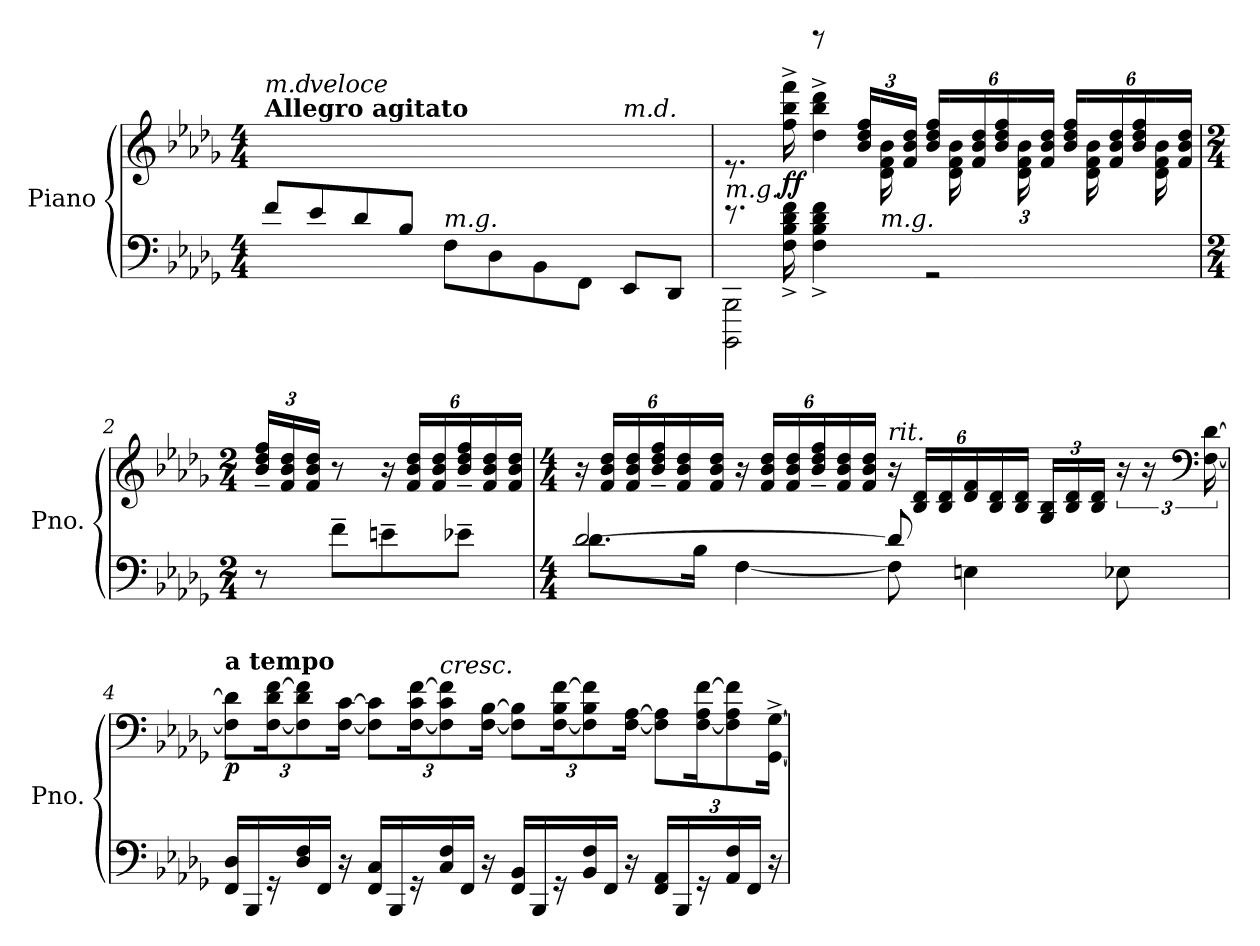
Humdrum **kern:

**kern	**kern	**dynam
*part1	*part1	*part1
*staff2	*staff1	*staff1/2
*I"Piano	*	*
*I'Pno.	*	*
*clefF4	*clefG2	*
*k[b-e-a-d-g-]	*k[b-e-a-d-g-]	*
*M4/4	*M4/4	*
=	=	=
*^	*	*
!	!	!LO:TX:a:B:t=Allegro agitato	!
!	!	!LO:TX:a:i:t=m.d.	!
8f/L	4ryy	8ryy	.
!	!	!LO:TX:a:i:t=veloce	!
8e-/	.	4.ryy	.
8d-/	4ryy	.	.
8B-/J	.	.	.
!LO:TX:a:i:t=m.g.	!	!	!
2ryy	8F\L	2ryy	.
.	8D-\	.	.
.	8BB-\	.	.
.	8FF\J	.	.
!	!	!LO:TX:a:i:t=m.d.	!
8EE-/L	4ryy	4ryy	.
8DD-/J	.	.	.
=1	=1	=1	=1
*	*^	*^	*
*	*	*	*	*^	*
!LO:TX:a:i:t=m.g.	!	!	!	!	!	!
2BBBB-\ 2BBB-\	8.re	4.ryy	8.re	4ryy	12%5ryy	.
!	!	!	!	!	!	!LO:DY:b
.	16F\^ 16B-\^ 16d-\^ 16f\^	.	16ff\^ 16bb-\^ 16fff\^	.	.	ff
.	4F\^ 4B-\^ 4d-\^ 4f\^	.	4dd-\^ 4bb-\^ 4ddd-\^	8raaaa	.	.
*	*	*Xtuplet	*	*Xbrackettup	*	*
.	.	24ryy	.	24b-/ 24dd-/ 24ff/LL	.	.
!	!	!LO:TX:a:i:t=m.g.	!	!	!	!
.	.	24ryy	.	24ryy	24d-\ 24f\ 24b-\	.
.	.	24ryy	.	24f/ 24b-/ 24dd-/JJ	12ryy	.
2rGG	2ryy	24ryy	24b-/ 24dd-/ 24ff/LL	2ryy	.	.
.	.	24ryy	24ryy	.	24d-\ 24f\ 24b-\	.
.	.	24ryy	24f/ 24b-/ 24dd-/	.	12ryy	.
.	.	24ryy	24b-/ 24dd-/ 24ff/	.	.	.
.	.	24ryy	24ryy	.	24d-\ 24f\ 24b-\	.
.	.	24ryy	24f/ 24b-/ 24dd-/JJ	.	12ryy	.
.	.	24ryy	24b-/ 24dd-/ 24ff/LL	.	.	.
.	.	24ryy	24ryy	.	24d-\ 24f\ 24b-\	.
.	.	24ryy	24f/ 24b-/ 24dd-/	.	12ryy	.
.	.	24ryy	24b-/ 24dd-/ 24ff/	.	.	.
.	.	24ryy	24ryy	.	24d-\ 24f\ 24b-\	.
.	.	24ryy	24f/ 24b-/ 24dd-/JJ	.	24ryy	.
*v	*v	*v	*	*	*	*
*	*v	*v	*v	*
=2	=2	=2
*M2/4	*M2/4	*
8r	24b-/~ 24dd-/~ 24ff/~LL	.
.	24f/ 24b-/ 24dd-/	.
.	24f/ 24b-/ 24dd-/JJ	.
8f~\L	8r	.
8en~\	24r	.
.	24f/ 24b-/ 24dd-/LL	.
.	24f/ 24b-/ 24dd-/	.
8e-X~\J	24b-/~ 24dd-/~ 24ff/~	.
.	24f/ 24b-/ 24dd-/	.
.	24f/ 24b-/ 24dd-/JJ	.
!!LO:LB:g=z
=3	=3	=3
*M4/4	*M4/4	*
*^	*	*
[2d-/	8.d-\L	24r	.
.	.	24f/ 24b-/ 24dd-/LL	.
.	.	24f/ 24b-/ 24dd-/	.
.	.	24b-/~ 24dd-/~ 24ff/~	.
.	.	24f/ 24b-/ 24dd-/	.
.	16B-\Jk	.	.
.	.	24f/ 24b-/ 24dd-/JJ	.
.	[4F\	24r	.
.	.	24f/ 24b-/ 24dd-/LL	.
.	.	24f/ 24b-/ 24dd-/	.
.	.	24b-/~ 24dd-/~ 24ff/~	.
.	.	24f/ 24b-/ 24dd-/	.
.	.	24f/ 24b-/ 24dd-/JJ	.
!	!	!LO:TX:a:i:t=rit.	!
8d-/]	8F\]	24r	.
.	.	24B-/ 24d-/LL	.
.	.	24B-/ 24d-/	.
4En\	4.ryy	24d-/ 24f/	.
.	.	24B-/ 24d-/	.
.	.	24B-/ 24d-/JJ	.
.	.	24G-/ 24B-/LL	.
.	.	24B-/ 24d-/	.
.	.	24B-/ 24d-/JJ	.
*	*	*brackettup	*
8E-X\	.	24r	.
.	.	24r	.
*	*	*clefF4	*
.	.	[24F\ [24d-\	.
*v	*v	*	*
=4	=4	=4
*	*Xbrackettup	*
!	!LO:TX:a:B:t=a tempo	!
!	!	!LO:DY:b
24FF/ 24D-/LL	12F\] 12d-\]L	p
24BBB-/	.	.
24r	[24F\ 24d-\ [24f\K	.
24D-/ 24F/	12F\] 12d-\ 12f\]	.
24FF/JJ	.	.
24r	[24F\ [24c\Jk	.
24FF/ 24C/LL	12F\] 12c\]L	.
24BBB-/	.	.
24r	[24F\ 24c\ [24f\K	.
!	!LO:TX:a:i:t=cresc.	!
24C/ 24F/	12F\] 12c\ 12f\]	.
24FF/JJ	.	.
24r	[24F\ [24B-\Jk	.
24FF/ 24BB-/LL	12F\] 12B-\]L	.
24BBB-/	.	.
24r	[24F\ 24B-\ [24f\K	.
24BB-/ 24F/	12F\] 12B-\ 12f\]	.
24FF/JJ	.	.
24r	[24F\ [24A-\Jk	.
24FF/ 24AA-/LL	12F\] 12A-\]L	.
24BBB-/	.	.
24r	[24F\ 24A-\ [24f\K	.
24AA-/ 24F/	12F\] 12A-\ 12f\]	.
24FF/JJ	.	.
24r	[24GG-\^ [24G-\^Jk	.
=	=	=
*-	*-	*-
